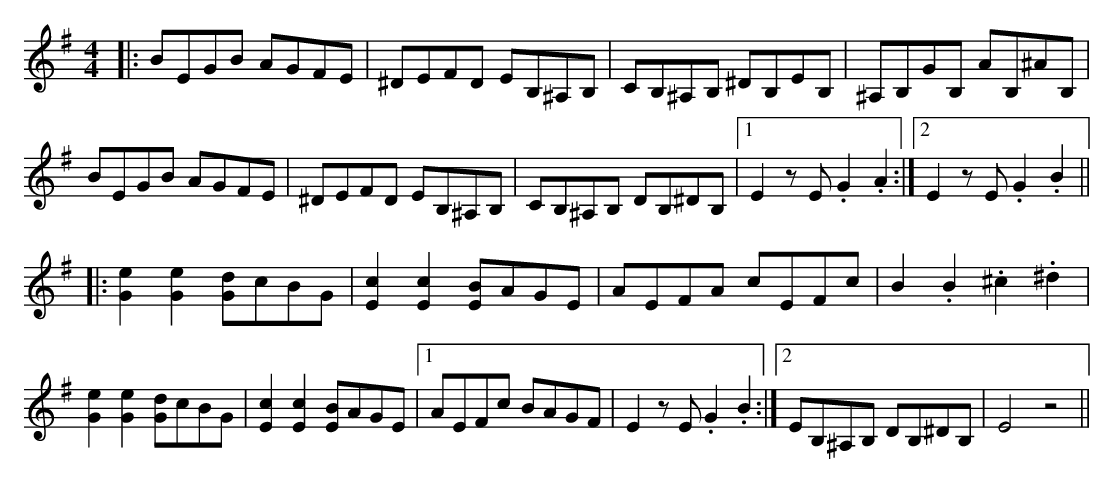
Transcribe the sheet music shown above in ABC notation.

X:1
M:4/4
K:Emin
|: BEGB AGFE |^DEFD EB,^A,B, | CB,^A,B, ^DB,EB, | ^A,B,GB, AB,^AB,|
BEGB AGFE |^DEFD EB,^A,B, | CB,^A,B, DB,^DB, |1 E2 zE .G2 .A2 :|2 E2 zE .G2 .B2 ||
|: [e2G2] [e2G2] [dG]cBG |[c2E2] [c2E2] [BE]AGE | AEFA cEFc| B2 .B2 .^c2 .^d2|
[e2G2] [e2G2] [dG]cBG |[c2E2] [c2E2] [BE]AGE |1 AEFc BAGF | E2 zE .G2 .B2 :|2 EB,^A,B, DB,^DB,|E4 z4||
